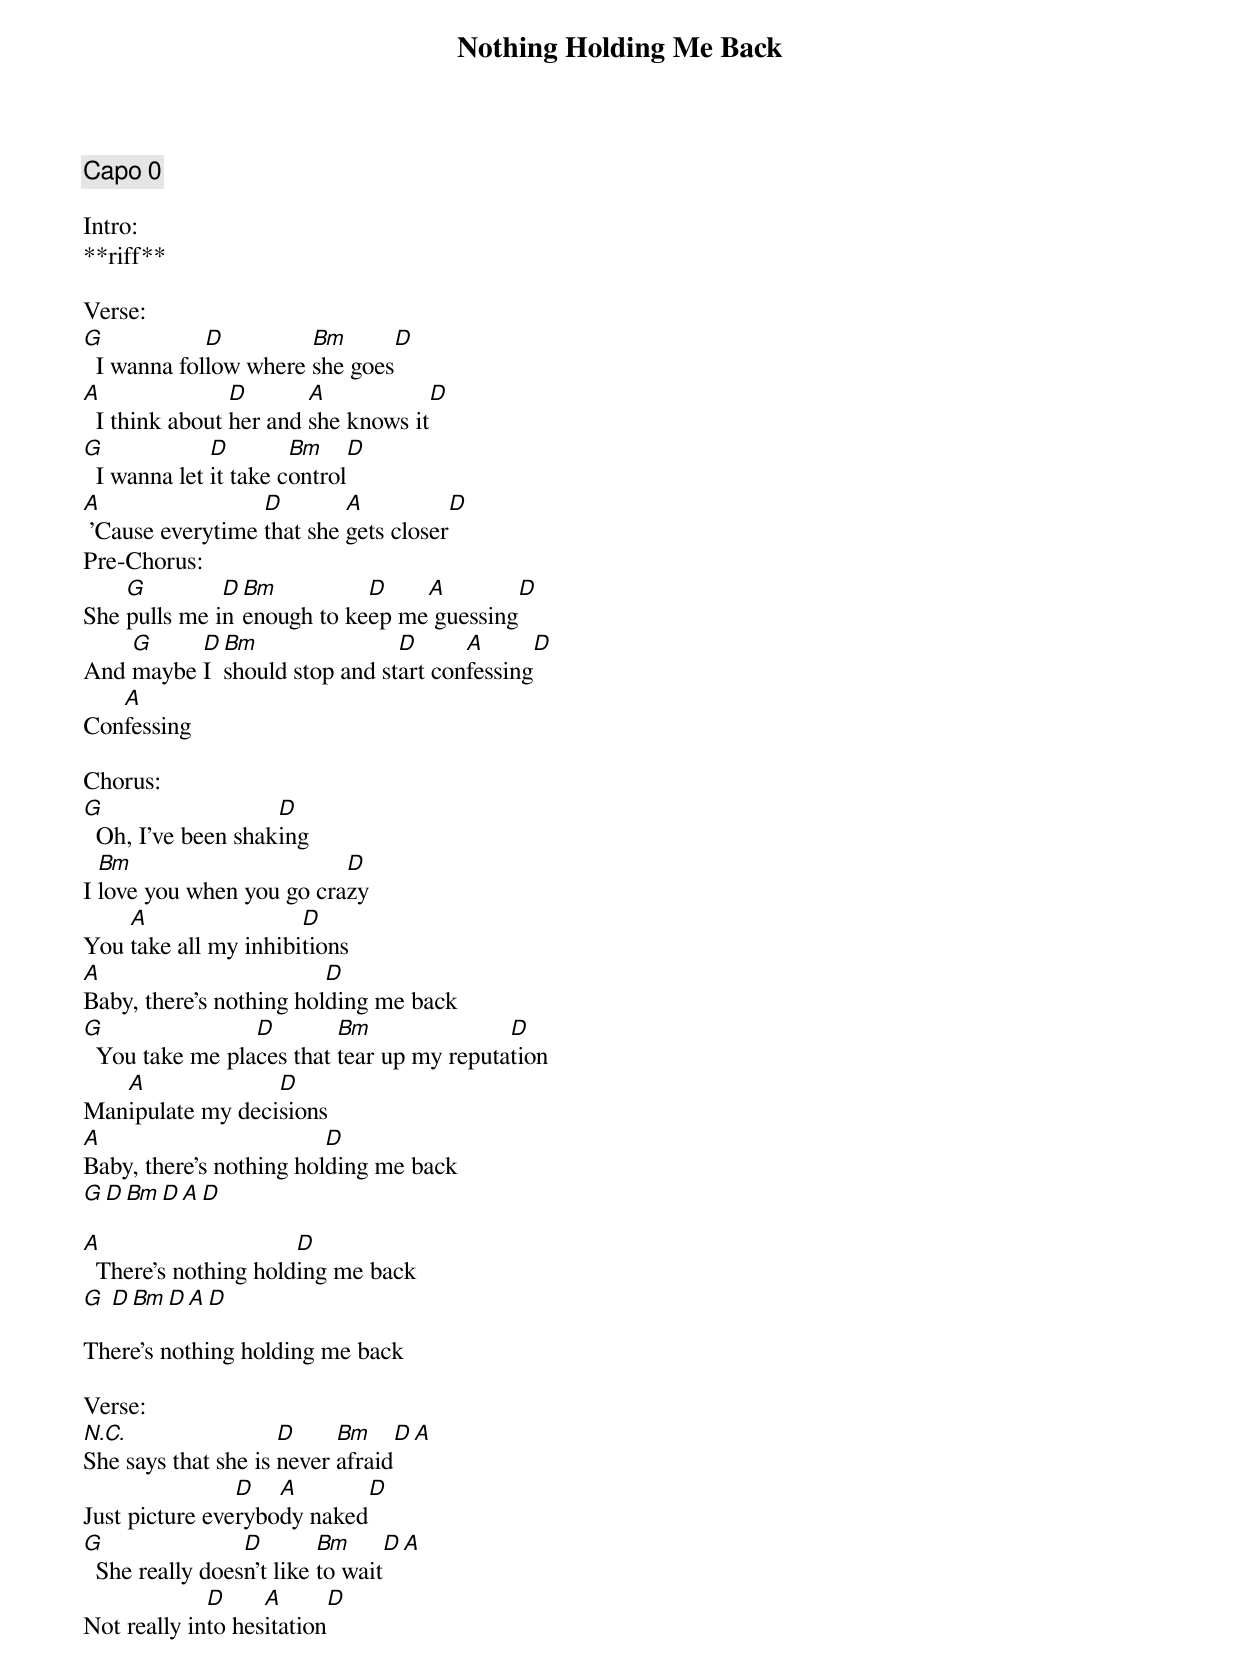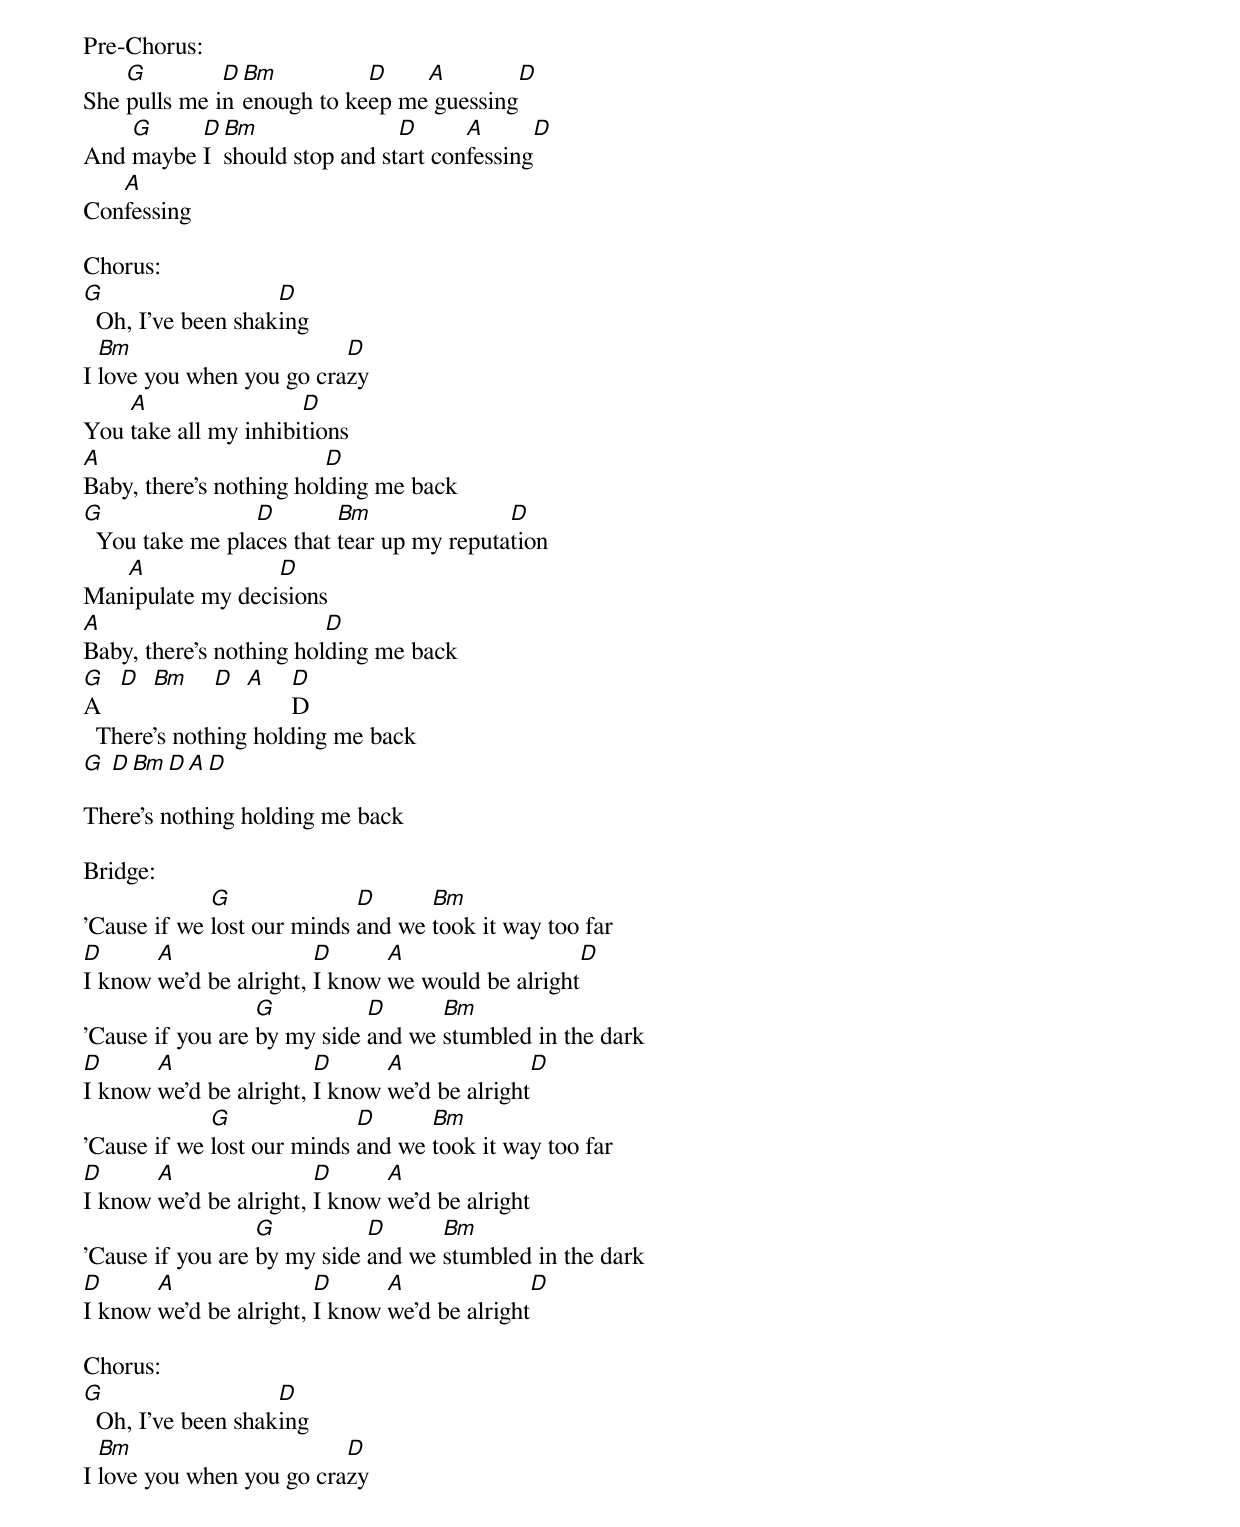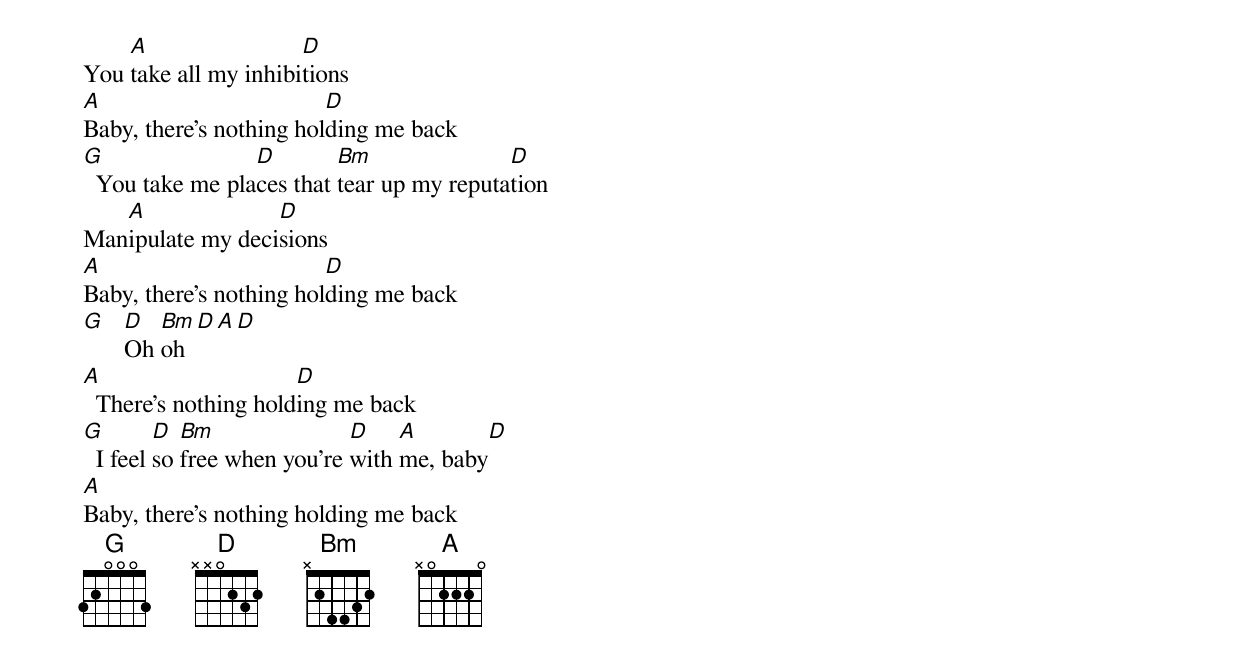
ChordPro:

{title:Nothing Holding Me Back}
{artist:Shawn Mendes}
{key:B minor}
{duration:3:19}
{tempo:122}
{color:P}

{comment: Capo 0}

Intro:
**riff**

Verse:
[G]  I wanna fol[D]low where [Bm]she goes[D]
[A]  I think about [D]her and [A]she knows it[D]
[G]  I wanna let [D]it take c[Bm]ontrol[D]
[A] 'Cause everytime [D]that she [A]gets closer[D]
Pre-Chorus:
She [G]pulls me i[D]n [Bm]enough to ke[D]ep me[A] guessing[D]
And [G]maybe [D]I [Bm]should stop and st[D]art con[A]fessing[D]
Con[A]fessing

Chorus:
[G]  Oh, I've been shak[D]ing
I [Bm]love you when you go cra[D]zy
You [A]take all my inhibi[D]tions
[A]Baby, there's nothing hol[D]ding me back
[G]  You take me pla[D]ces that [Bm]tear up my reputa[D]tion
Man[A]ipulate my deci[D]sions
[A]Baby, there's nothing hol[D]ding me back
[G][D][Bm][D][A][D]

[A]  There's nothing hold[D]ing me back
[G] [D][Bm][D][A][D]

There's nothing holding me back

Verse:
[N.C.]She says that she is [D]never [Bm]afraid[D][A]
Just picture eve[D]rybo[A]dy naked[D]
[G]  She really does[D]n't like [Bm]to wait[D][A]
Not really in[D]to hes[A]itation[D]
Pre-Chorus:
She [G]pulls me i[D]n [Bm]enough to ke[D]ep me[A] guessing[D]
And [G]maybe [D]I [Bm]should stop and st[D]art con[A]fessing[D]
Con[A]fessing

Chorus:
[G]  Oh, I've been shak[D]ing
I [Bm]love you when you go cra[D]zy
You [A]take all my inhibi[D]tions
[A]Baby, there's nothing hol[D]ding me back
[G]  You take me pla[D]ces that [Bm]tear up my reputa[D]tion
Man[A]ipulate my deci[D]sions
[A]Baby, there's nothing hol[D]ding me back
[G]A   [D]  [Bm]    [D]  [A]    [D]D
  There's nothing holding me back
[G] [D][Bm][D][A][D]

There's nothing holding me back

Bridge:
'Cause if we [G]lost our minds [D]and we [Bm]took it way too far
[D]I know [A]we'd be alright, [D]I know [A]we would be alright[D]
'Cause if you are [G]by my side [D]and we [Bm]stumbled in the dark
[D]I know [A]we'd be alright, [D]I know [A]we'd be alright[D]
'Cause if we [G]lost our minds [D]and we [Bm]took it way too far
[D]I know [A]we'd be alright, [D]I know [A]we'd be alright
'Cause if you are [G]by my side [D]and we [Bm]stumbled in the dark
[D]I know [A]we'd be alright, [D]I know [A]we'd be alright[D]

Chorus:
[G]  Oh, I've been shak[D]ing
I [Bm]love you when you go cra[D]zy
You [A]take all my inhibi[D]tions
[A]Baby, there's nothing hol[D]ding me back
[G]  You take me pla[D]ces that [Bm]tear up my reputa[D]tion
Man[A]ipulate my deci[D]sions
[A]Baby, there's nothing hol[D]ding me back
[G]   [D]Oh [Bm]oh [D][A][D]
[A]  There's nothing hold[D]ing me back
[G]  I feel [D]so [Bm]free when you're [D]with [A]me, baby[D]
[A]Baby, there's nothing holding me back
